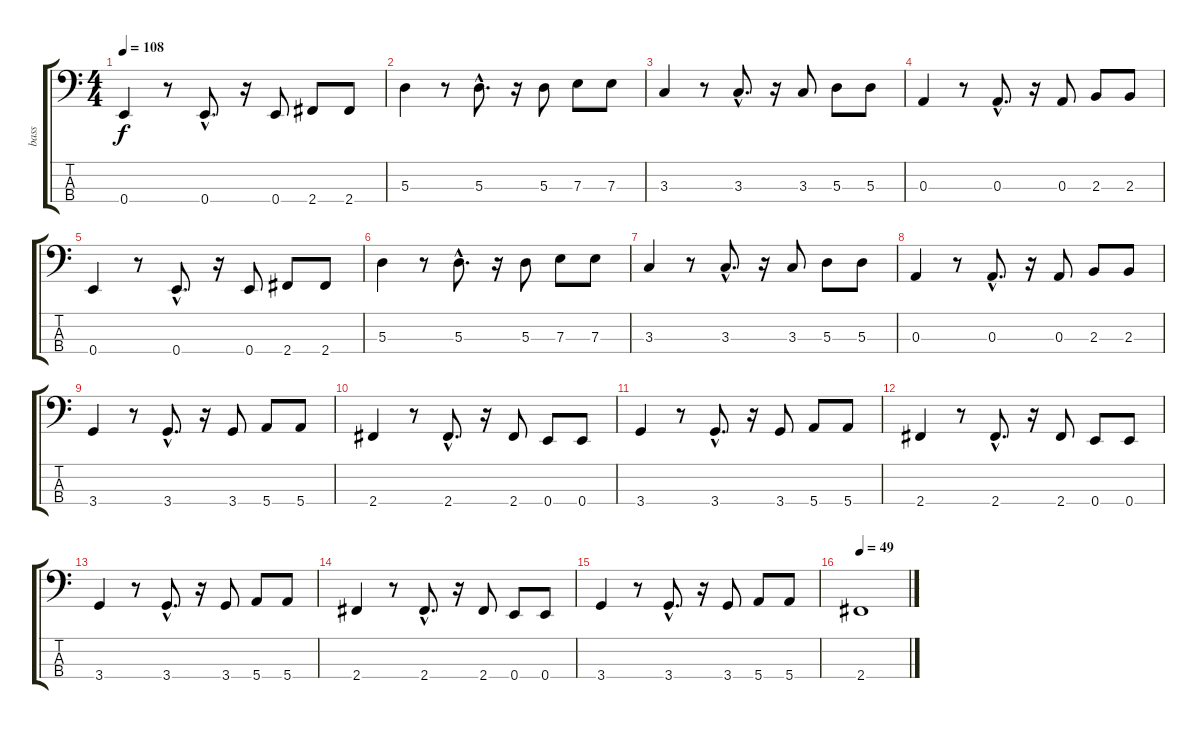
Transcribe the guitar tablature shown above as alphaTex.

\track ("bass" "bass") {instrument slapbass1}
\staff {score tabs}
\tuning (G2 D2 A1 E1) {hide}
\ts (4 4)
\tempo 108
\clef f4
\ks c
0.4.4{dy f} r.8 0.4{hac}.8{d} r.16 0.4.8 2.4.8 2.4.8 |
5.3.4 r.8 5.3{hac}.8{d} r.16 5.3.8 7.3.8 7.3.8 |
3.3.4 r.8 3.3{hac}.8{d} r.16 3.3.8 5.3.8 5.3.8 |
0.3.4 r.8 0.3{hac}.8{d} r.16 0.3.8 2.3.8 2.3.8 |
0.4.4 r.8 0.4{hac}.8{d} r.16 0.4.8 2.4.8 2.4.8 |
5.3.4 r.8 5.3{hac}.8{d} r.16 5.3.8 7.3.8 7.3.8 |
3.3.4 r.8 3.3{hac}.8{d} r.16 3.3.8 5.3.8 5.3.8 |
0.3.4 r.8 0.3{hac}.8{d} r.16 0.3.8 2.3.8 2.3.8 |
3.4.4 r.8 3.4{hac}.8{d} r.16 3.4.8 5.4.8 5.4.8 |
2.4.4 r.8 2.4{hac}.8{d} r.16 2.4.8 0.4.8 0.4.8 |
3.4.4 r.8 3.4{hac}.8{d} r.16 3.4.8 5.4.8 5.4.8 |
2.4.4 r.8 2.4{hac}.8{d} r.16 2.4.8 0.4.8 0.4.8 |
3.4.4 r.8 3.4{hac}.8{d} r.16 3.4.8 5.4.8 5.4.8 |
2.4.4 r.8 2.4{hac}.8{d} r.16 2.4.8 0.4.8 0.4.8 |
3.4.4 r.8 3.4{hac}.8{d} r.16 3.4.8 5.4.8 5.4.8 |
\tempo 49
2.4.1
